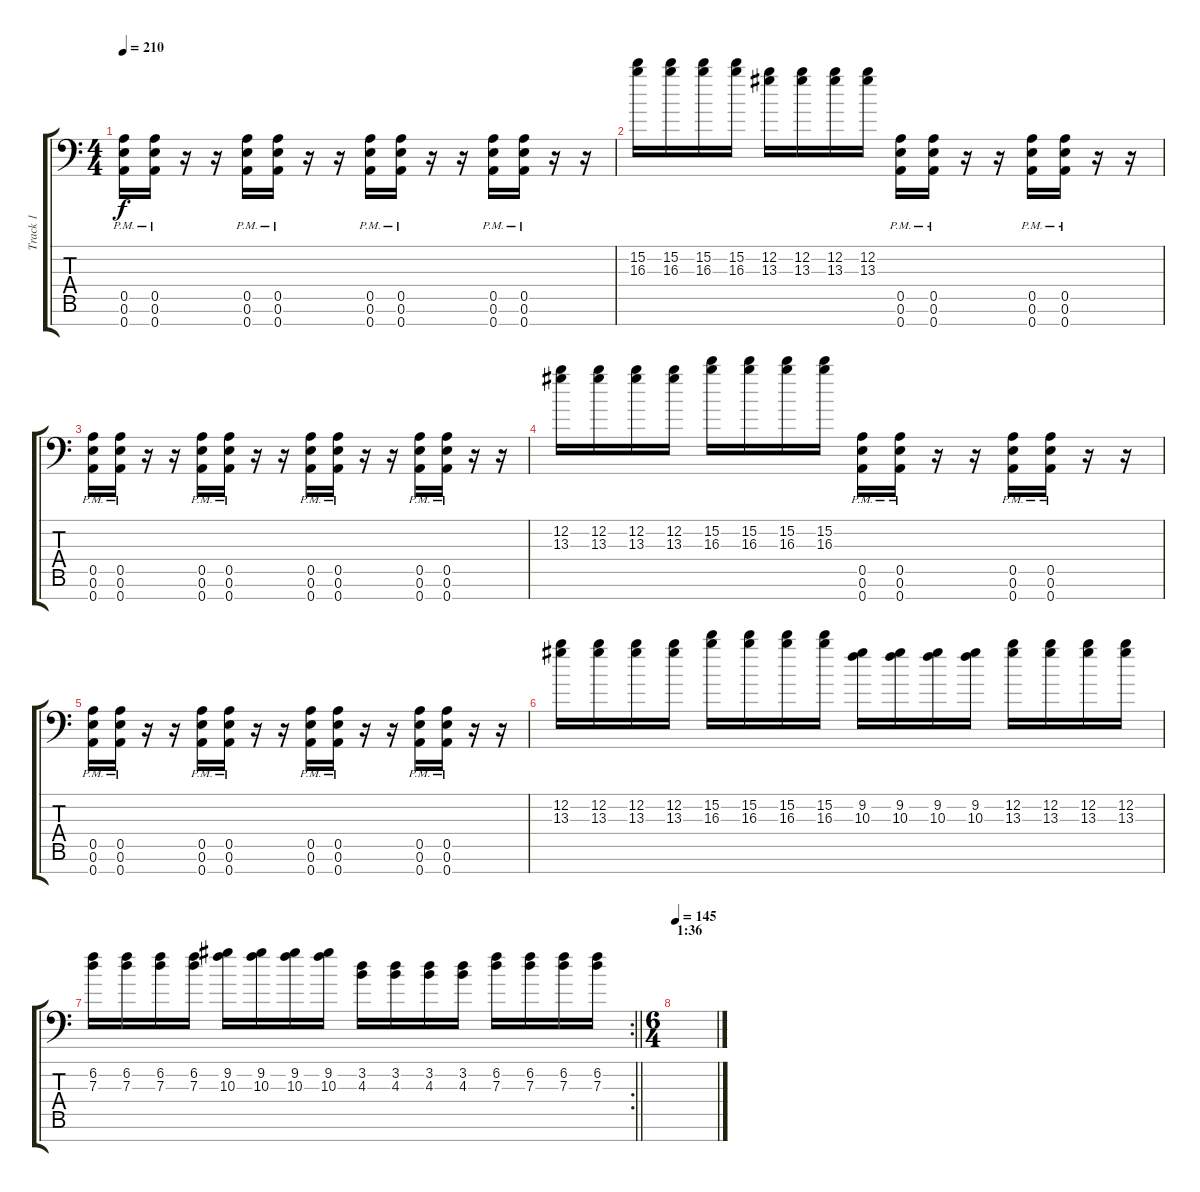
\track ("Track 1" "Track 1") {instrument overdrivenguitar}
\staff {score tabs}
\tuning (E4 B3 G3 D3 A2 E2 A1) {hide}
\ts (4 4)
\tempo 210
\clef f4
\ks c
(0.5{pm} 0.6{pm} 0.7{pm}).16{dy f} (0.5{pm} 0.6{pm} 0.7{pm}).16 r.16 r.16 (0.5{pm} 0.6{pm} 0.7{pm}).16 (0.5{pm} 0.6{pm} 0.7{pm}).16 r.16 r.16 (0.5{pm} 0.6{pm} 0.7{pm}).16 (0.5{pm} 0.6{pm} 0.7{pm}).16 r.16 r.16 (0.5{pm} 0.6{pm} 0.7{pm}).16 (0.5{pm} 0.6{pm} 0.7{pm}).16 r.16 r.16 |
(15.2 16.3).16 (15.2 16.3).16 (15.2 16.3).16 (15.2 16.3).16 (12.2 13.3).16 (12.2 13.3).16 (12.2 13.3).16 (12.2 13.3).16 (0.5{pm} 0.6{pm} 0.7{pm}).16 (0.5{pm} 0.6{pm} 0.7{pm}).16 r.16 r.16 (0.5{pm} 0.6{pm} 0.7{pm}).16 (0.5{pm} 0.6{pm} 0.7{pm}).16 r.16 r.16 |
(0.5{pm} 0.6{pm} 0.7{pm}).16 (0.5{pm} 0.6{pm} 0.7{pm}).16 r.16 r.16 (0.5{pm} 0.6{pm} 0.7{pm}).16 (0.5{pm} 0.6{pm} 0.7{pm}).16 r.16 r.16 (0.5{pm} 0.6{pm} 0.7{pm}).16 (0.5{pm} 0.6{pm} 0.7{pm}).16 r.16 r.16 (0.5{pm} 0.6{pm} 0.7{pm}).16 (0.5{pm} 0.6{pm} 0.7{pm}).16 r.16 r.16 |
(12.2 13.3).16 (12.2 13.3).16 (12.2 13.3).16 (12.2 13.3).16 (15.2 16.3).16 (15.2 16.3).16 (15.2 16.3).16 (15.2 16.3).16 (0.5{pm} 0.6{pm} 0.7{pm}).16 (0.5{pm} 0.6{pm} 0.7{pm}).16 r.16 r.16 (0.5{pm} 0.6{pm} 0.7{pm}).16 (0.5{pm} 0.6{pm} 0.7{pm}).16 r.16 r.16 |
(0.5{pm} 0.6{pm} 0.7{pm}).16 (0.5{pm} 0.6{pm} 0.7{pm}).16 r.16 r.16 (0.5{pm} 0.6{pm} 0.7{pm}).16 (0.5{pm} 0.6{pm} 0.7{pm}).16 r.16 r.16 (0.5{pm} 0.6{pm} 0.7{pm}).16 (0.5{pm} 0.6{pm} 0.7{pm}).16 r.16 r.16 (0.5{pm} 0.6{pm} 0.7{pm}).16 (0.5{pm} 0.6{pm} 0.7{pm}).16 r.16 r.16 |
(12.2 13.3).16 (12.2 13.3).16 (12.2 13.3).16 (12.2 13.3).16 (15.2 16.3).16 (15.2 16.3).16 (15.2 16.3).16 (15.2 16.3).16 (9.2 10.3).16 (9.2 10.3).16 (9.2 10.3).16 (9.2 10.3).16 (12.2 13.3).16 (12.2 13.3).16 (12.2 13.3).16 (12.2 13.3).16 |
\rc 2
\barLineRight lightlight
(6.2 7.3).16 (6.2 7.3).16 (6.2 7.3).16 (6.2 7.3).16 (9.2 10.3).16 (9.2 10.3).16 (9.2 10.3).16 (9.2 10.3).16 (3.2 4.3).16 (3.2 4.3).16 (3.2 4.3).16 (3.2 4.3).16 (6.2 7.3).16 (6.2 7.3).16 (6.2 7.3).16 (6.2 7.3).16 |
\ts (6 4)
\section ("" "1:36")
\tempo 145
